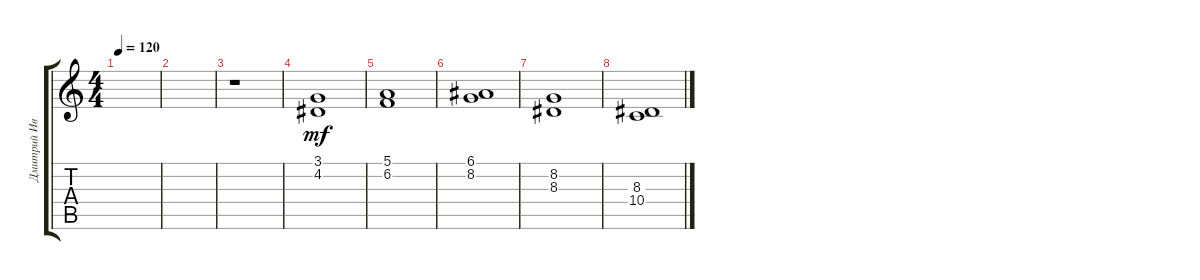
\track ("Дмитрий Иванов        (Синтезатор)" "Дмитрий Ив") {instrument pad2warm}
\staff {score tabs}
\tuning (E4 B3 G3 D3 A2 E2) {hide}
\ts (4 4)
\tempo 120
\clef g2
\ks c
|
|
r.1{volume 12 instrument stringensemble2} |
(3.1 4.2).1{dy mf} |
(5.1 6.2).1 |
(6.1 8.2).1 |
(8.2 8.3).1 |
(8.3 10.4).1
